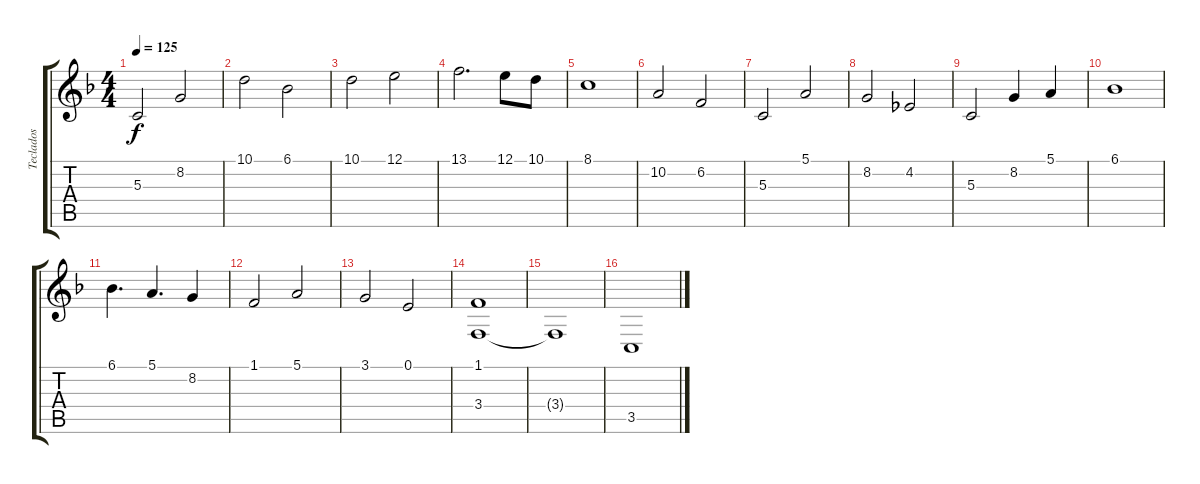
\track ("Teclados" "Teclados") {instrument tremolostrings}
\staff {score tabs}
\tuning (E4 B3 G3 D3 A2 E2) {hide}
\ts (4 4)
\tempo 125
\clef g2
\ks f
5.3.2{dy f} 8.2.2 |
10.1.2 6.1.2 |
10.1.2 12.1.2 |
13.1.2{d} 12.1.8 10.1.8 |
8.1.1 |
10.2.2 6.2.2 |
5.3.2 5.1.2 |
8.2.2 4.2.2 |
5.3.2 8.2.4 5.1.4 |
6.1.1 |
6.1.4{d} 5.1.4{d} 8.2.4 |
1.1.2 5.1.2 |
3.1.2 0.1.2 |
(1.1 3.4).1 |
3.4{t}.1 |
3.5.1
